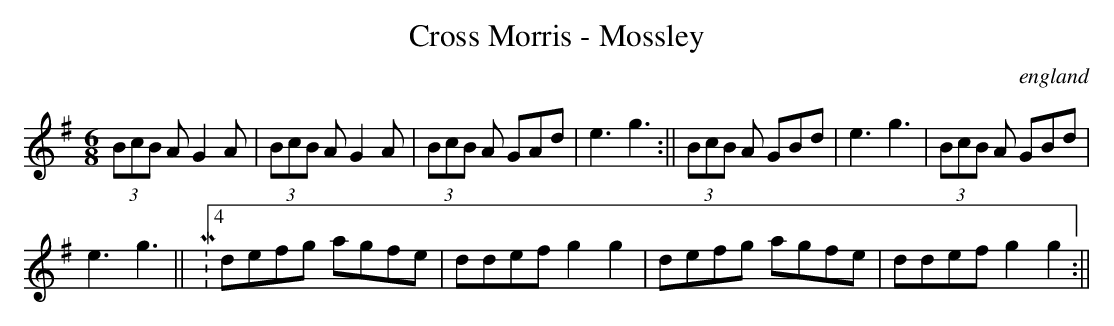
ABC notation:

X:1
T:Cross Morris - Mossley
O:england
M:6/8
L:1/8
K:G
(3BcB A G2A|(3BcB A G2A|(3BcB A GAd|e3 g3:||(3BcB A GBd|e3g3|(3BcB A GBd|
e3g3||M:4/4 defg agfe|ddef g2g2|defg agfe|ddef g2g2:||
